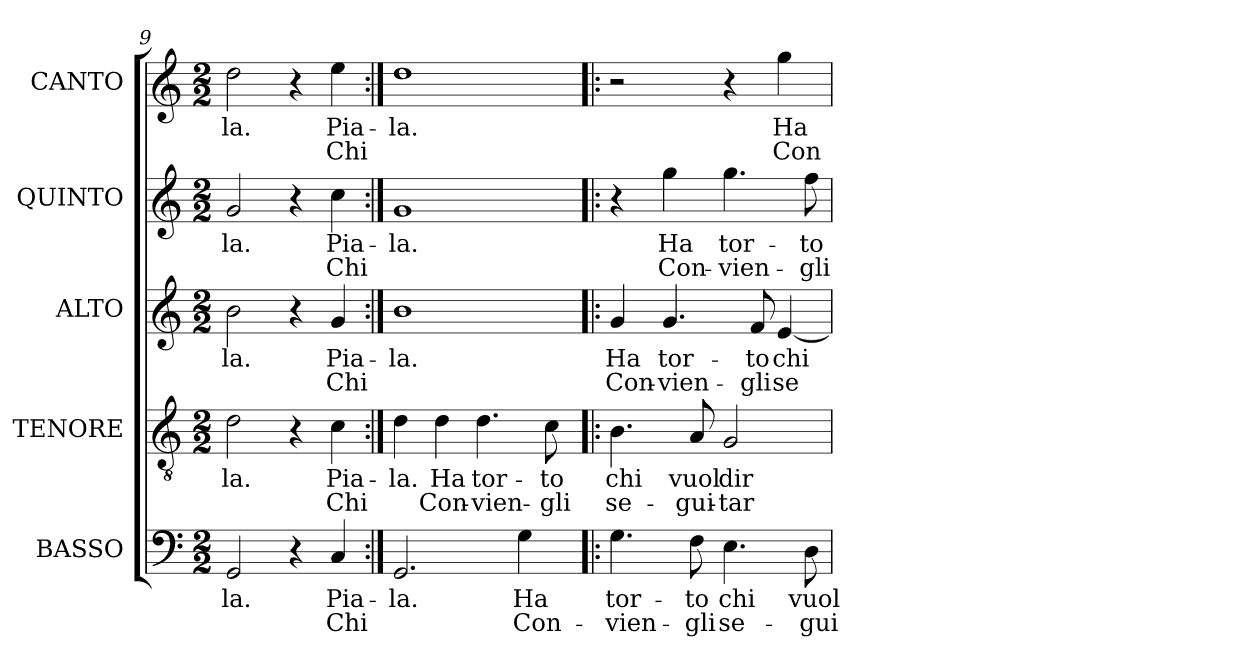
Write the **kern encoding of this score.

**kern	**text	**text	**kern	**text	**text	**kern	**text	**text	**kern	**text	**text	**kern	**text	**text
*part5	*part5	*part5	*part4	*part4	*part4	*part3	*part3	*part3	*part2	*part2	*part2	*part1	*part1	*part1
*staff5	*staff5	*staff5	*staff4	*staff4	*staff4	*staff3	*staff3	*staff3	*staff2	*staff2	*staff2	*staff1	*staff1	*staff1
*I"BASSO	*	*	*I"TENORE	*	*	*I"ALTO	*	*	*I"QUINTO	*	*	*I"CANTO	*	*
*I'B	*	*	*I'T	*	*	*I'A	*	*	*	*	*	*	*	*
*clefF4	*	*	*clefGv2	*	*	*clefG2	*	*	*clefG2	*	*	*clefG2	*	*
*	*	*	*ITrd7c12	*	*	*	*	*	*	*	*	*	*	*
*k[]	*	*	*k[]	*	*	*k[]	*	*	*k[]	*	*	*k[]	*	*
*C:	*	*	*C:	*	*	*C:	*	*	*C:	*	*	*C:	*	*
*M2/2	*	*	*M2/2	*	*	*M2/2	*	*	*M2/2	*	*	*M2/2	*	*
=9	=9	=9	=9	=9	=9	=9	=9	=9	=9	=9	=9	=9	=9	=9
!	!LO:LY:b:color=#000000	!	!	!	!	!	!	!	!	!	!	!	!	!
!	!	!	!	!LO:LY:b:color=#000000	!	!	!	!	!	!	!	!	!	!
!	!	!	!	!	!	!	!LO:LY:b:color=#000000	!	!	!	!	!	!	!
!	!	!	!	!	!	!	!	!	!	!LO:LY:b:color=#000000	!	!	!	!
!	!	!	!	!	!	!	!	!	!	!	!	!	!LO:LY:b:color=#000000	!
2GGi/	la.	.	2Di\	la.	.	2bi\	la.	.	2gi/	la.	.	2ddi\	la.	.
4r	.	.	4r	.	.	4r	.	.	4r	.	.	4r	.	.
!	!LO:LY:b:color=#000000	!LO:LY:b:color=#000000	!	!	!	!	!	!	!	!	!	!	!	!
!	!	!	!	!LO:LY:b:color=#000000	!LO:LY:b:color=#000000	!	!	!	!	!	!	!	!	!
!	!	!	!	!	!	!	!LO:LY:b:color=#000000	!LO:LY:b:color=#000000	!	!	!	!	!	!
!	!	!	!	!	!	!	!	!	!	!LO:LY:b:color=#000000	!LO:LY:b:color=#000000	!	!	!
!	!	!	!	!	!	!	!	!	!	!	!	!	!LO:LY:b:color=#000000	!LO:LY:b:color=#000000
4Ci/	Pia -	Chi	4Ci\	Pia -	Chi	4gi/	Pia -	Chi	4cci\	Pia -	Chi	4eei\	Pia -	Chi
=9:|!	=9:|!	=9:|!	=9:|!	=9:|!	=9:|!	=9:|!	=9:|!	=9:|!	=9:|!	=9:|!	=9:|!	=9:|!	=9:|!	=9:|!
!	!LO:LY:b:color=#000000	!	!	!	!	!	!	!	!	!	!	!	!	!
!	!	!	!	!LO:LY:b:color=#000000	!	!	!	!	!	!	!	!	!	!
!	!	!	!	!	!	!	!LO:LY:b:color=#000000	!	!	!	!	!	!	!
!	!	!	!	!	!	!	!	!	!	!LO:LY:b:color=#000000	!	!	!	!
!	!	!	!	!	!	!	!	!	!	!	!	!	!LO:LY:b:color=#000000	!
2.GGi/	la.	.	4Di\	la.	.	1bi	la.	.	1gi	la.	.	1ddi	la.	.
!	!	!	!	!LO:LY:b:color=#000000	!LO:LY:b:color=#000000	!	!	!	!	!	!	!	!	!
.	.	.	4Di\	Ha	Con-	.	.	.	.	.	.	.	.	.
!	!	!	!	!LO:LY:b:color=#000000	!LO:LY:b:color=#000000	!	!	!	!	!	!	!	!	!
.	.	.	4.Di\	tor-	-vien-	.	.	.	.	.	.	.	.	.
!	!LO:LY:b:color=#000000	!LO:LY:b:color=#000000	!	!	!	!	!	!	!	!	!	!	!	!
4Gi\	Ha	Con-	.	.	.	.	.	.	.	.	.	.	.	.
!	!	!	!	!LO:LY:b:color=#000000	!LO:LY:b:color=#000000	!	!	!	!	!	!	!	!	!
.	.	.	8Ci\	-to	-gli	.	.	.	.	.	.	.	.	.
!!LO:PB:g=z
=10!|:	=10!|:	=10!|:	=10!|:	=10!|:	=10!|:	=10!|:	=10!|:	=10!|:	=10!|:	=10!|:	=10!|:	=10!|:	=10!|:	=10!|:
!	!LO:LY:b:color=#000000	!LO:LY:b:color=#000000	!	!	!	!	!	!	!	!	!	!	!	!
!	!	!	!	!LO:LY:b:color=#000000	!LO:LY:b:color=#000000	!	!	!	!	!	!	!	!	!
!	!	!	!	!	!	!	!LO:LY:b:color=#000000	!LO:LY:b:color=#000000	!	!	!	!	!	!
4.Gi\	tor-	-vien-	4.BBi\	chi	se-	4gi/	Ha	Con-	4r	.	.	2r	.	.
!	!	!	!	!	!	!	!LO:LY:b:color=#000000	!LO:LY:b:color=#000000	!	!	!	!	!	!
!	!	!	!	!	!	!	!	!	!	!LO:LY:b:color=#000000	!LO:LY:b:color=#000000	!	!	!
.	.	.	.	.	.	4.gi/	tor-	-vien-	4ggi\	Ha	Con-	.	.	.
!	!LO:LY:b:color=#000000	!LO:LY:b:color=#000000	!	!	!	!	!	!	!	!	!	!	!	!
!	!	!	!	!LO:LY:b:color=#000000	!LO:LY:b:color=#000000	!	!	!	!	!	!	!	!	!
8Fi\	-to	-gli	8AAi/	vuol	-gui-	.	.	.	.	.	.	.	.	.
!	!LO:LY:b:color=#000000	!LO:LY:b:color=#000000	!	!	!	!	!	!	!	!	!	!	!	!
!	!	!	!	!LO:LY:b:color=#000000	!LO:LY:b:color=#000000	!	!	!	!	!	!	!	!	!
!	!	!	!	!	!	!	!	!	!	!LO:LY:b:color=#000000	!LO:LY:b:color=#000000	!	!	!
4.Ei\	chi	se-	2GGi/	dir	-tar	.	.	.	4.ggi\	tor-	-vien-	4r	.	.
!	!	!	!	!	!	!	!LO:LY:b:color=#000000	!LO:LY:b:color=#000000	!	!	!	!	!	!
.	.	.	.	.	.	8fi/	-to	-gli	.	.	.	.	.	.
!	!	!	!	!	!	!	!LO:LY:b:color=#000000	!LO:LY:b:color=#000000	!	!	!	!	!	!
!	!	!	!	!	!	!	!	!	!	!	!	!	!LO:LY:b:color=#000000	!LO:LY:b:color=#000000
.	.	.	.	.	.	[<4ei/	chi	se-	.	.	.	4ggi\	Ha	Con-
!	!LO:LY:b:color=#000000	!LO:LY:b:color=#000000	!	!	!	!	!	!	!	!	!	!	!	!
!	!	!	!	!	!	!	!	!	!	!LO:LY:b:color=#000000	!LO:LY:b:color=#000000	!	!	!
8Di\	vuol	-gui-	.	.	.	.	.	.	8ffi\	-to	-gli	.	.	.
=	=	=	=	=	=	=	=	=	=	=	=	=	=	=
*-	*-	*-	*-	*-	*-	*-	*-	*-	*-	*-	*-	*-	*-	*-
